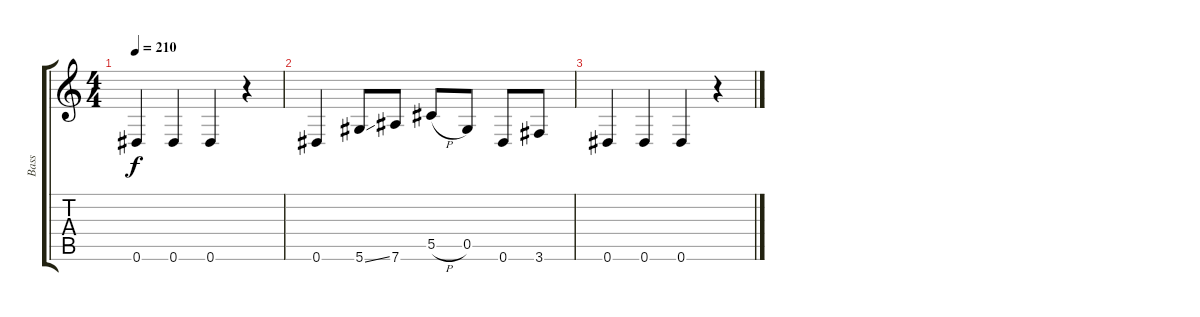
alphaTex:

\track ("Bass" "Bass") {instrument electricbassfinger}
\staff {score tabs}
\tuning (Eb4 Bb3 Gb3 Db3 Ab2 Eb2) {hide}
\ts (4 4)
\tempo 210
\clef g2
\ks c
0.6.4{dy f} 0.6.4 0.6.4 r.4 |
0.6.4 5.6{ss}.8 7.6.8 5.5{h}.8 0.5.8 0.6.8 3.6.8 |
0.6.4 0.6.4 0.6.4 r.4
